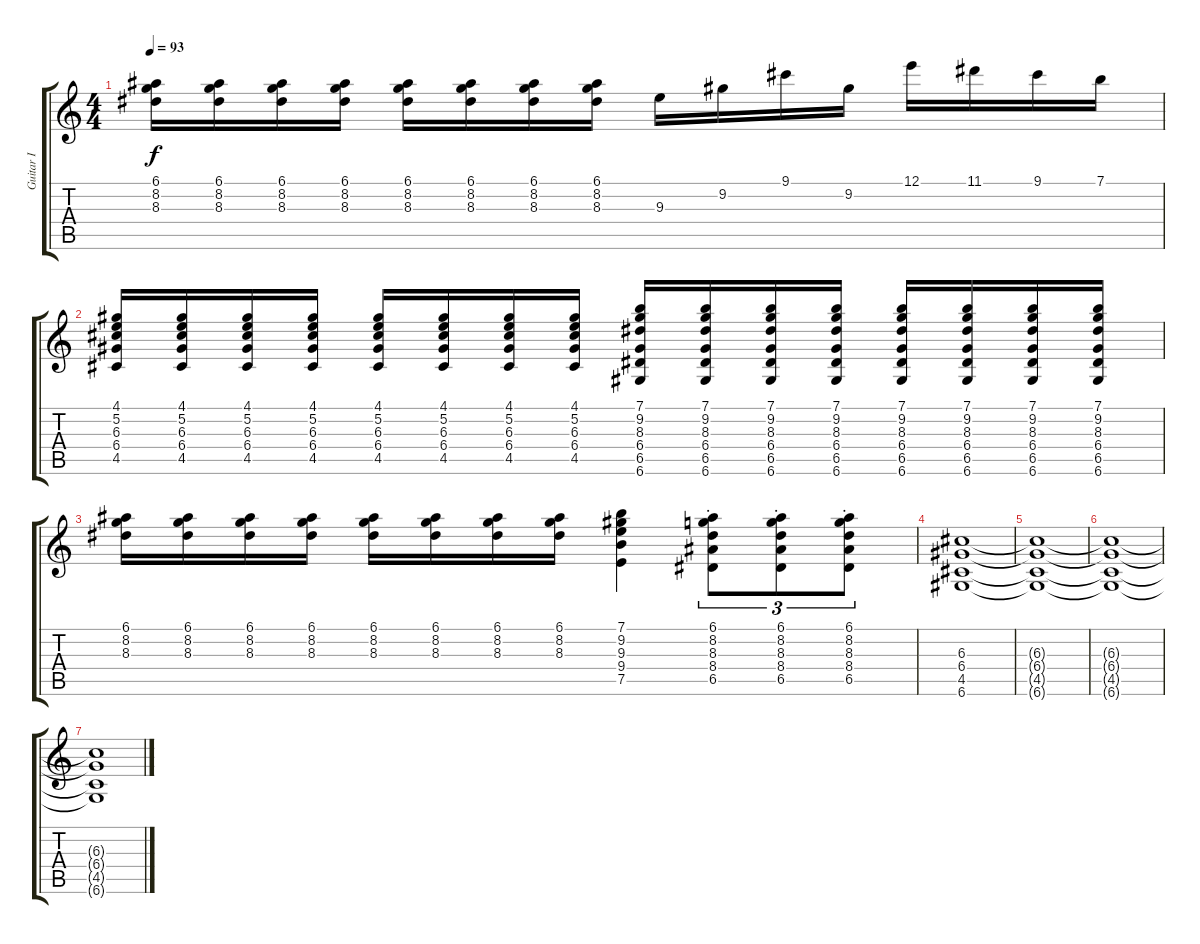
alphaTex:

\track ("Guitar I" "Guitar I") {instrument distortionguitar}
\staff {score tabs}
\tuning (E4 B3 G3 D3 A2 D2) {hide}
\ts (4 4)
\tempo 93
\clef g2
\ks c
(6.1 8.2 8.3).16{dy f} (6.1 8.2 8.3).16 (6.1 8.2 8.3).16 (6.1 8.2 8.3).16 (6.1 8.2 8.3).16 (6.1 8.2 8.3).16 (6.1 8.2 8.3).16 (6.1 8.2 8.3).16 9.3.16 9.2.16 9.1.16 9.2.16 12.1.16 11.1.16 9.1.16 7.1.16 |
(4.1 5.2 6.3 6.4 4.5).16 (4.1 5.2 6.3 6.4 4.5).16 (4.1 5.2 6.3 6.4 4.5).16 (4.1 5.2 6.3 6.4 4.5).16 (4.1 5.2 6.3 6.4 4.5).16 (4.1 5.2 6.3 6.4 4.5).16 (4.1 5.2 6.3 6.4 4.5).16 (4.1 5.2 6.3 6.4 4.5).16 (7.1 9.2 8.3 6.4 6.5 6.6).16 (7.1 9.2 8.3 6.4 6.5 6.6).16 (7.1 9.2 8.3 6.4 6.5 6.6).16 (7.1 9.2 8.3 6.4 6.5 6.6).16 (7.1 9.2 8.3 6.4 6.5 6.6).16 (7.1 9.2 8.3 6.4 6.5 6.6).16 (7.1 9.2 8.3 6.4 6.5 6.6).16 (7.1 9.2 8.3 6.4 6.5 6.6).16 |
(6.1 8.2 8.3).16 (6.1 8.2 8.3).16 (6.1 8.2 8.3).16 (6.1 8.2 8.3).16 (6.1 8.2 8.3).16 (6.1 8.2 8.3).16 (6.1 8.2 8.3).16 (6.1 8.2 8.3).16 (7.1 9.2 9.3 9.4 7.5).4 (6.1 8.2 8.3 8.4 6.5{st}).8{tu (3 2)} (6.1 8.2 8.3 8.4 6.5{st}).8{tu (3 2)} (6.1 8.2 8.3 8.4 6.5{st}).8{tu (3 2)} |
(6.3 6.4 4.5 6.6).1 |
(6.3{t} 6.4{t} 4.5{t} 6.6{t}).1 |
(6.3{t} 6.4{t} 4.5{t} 6.6{t}).1 |
(6.3{t} 6.4{t} 4.5{t} 6.6{t}).1
